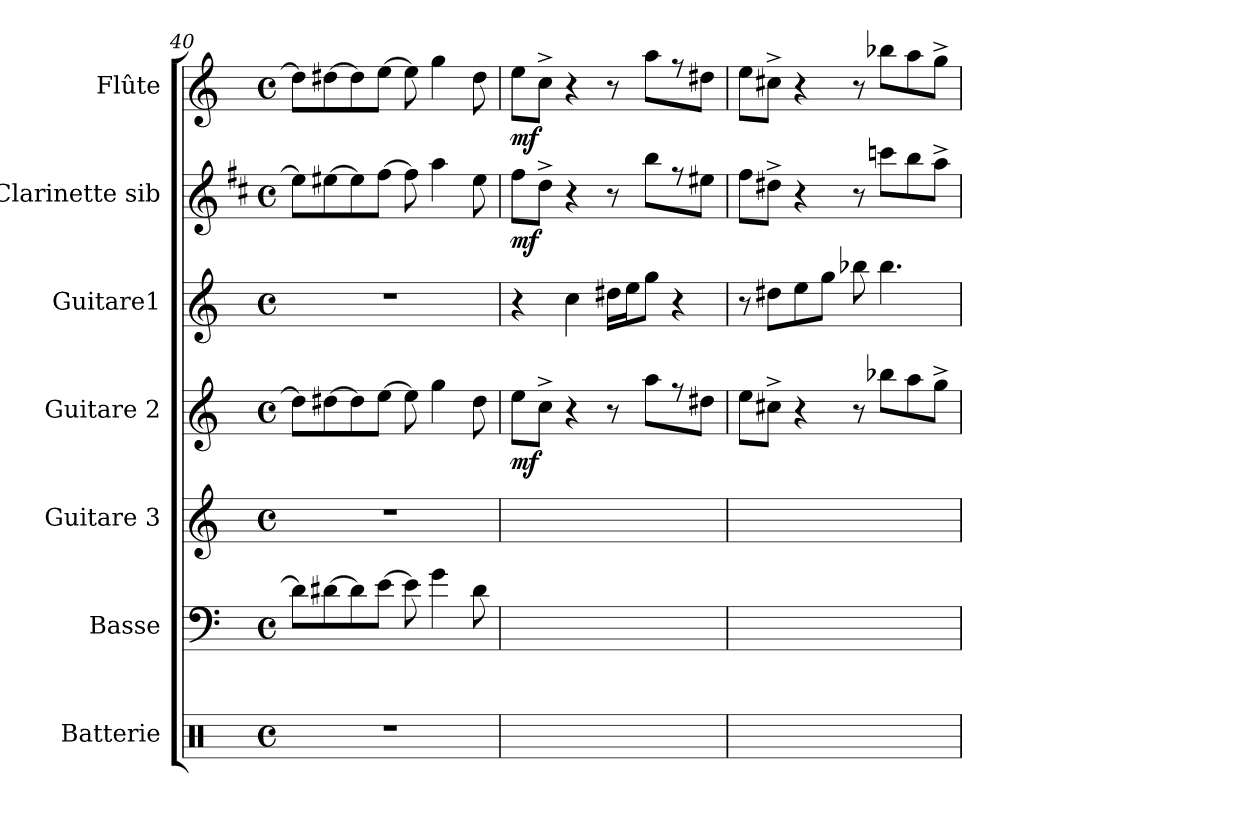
**kern	**kern	**kern	**kern	**dynam	**kern	**kern	**dynam	**kern	**dynam
*part7	*part6	*part5	*part4	*part4	*part3	*part2	*part2	*part1	*part1
*staff7	*staff6	*staff5	*staff4	*staff4	*staff3	*staff2	*staff2	*staff1	*staff1
*I"Batterie	*I"Basse	*I"Guitare 3	*I"Guitare 2	*	*I"Guitare1	*I"Clarinette sib	*	*I"Flûte	*
*I'Batt.	*I'B.ƒ.	*I'Gtr.ƒ. 3	*I'Gtr.ƒ. 2	*	*I'Gtr.ƒ. 1	*I'Cl. Sib	*	*I'Fl.	*
*clefX	*clefF4	*clefG2	*clefG2	*	*clefG2	*clefG2	*	*clefG2	*
*	*ITrd7c12	*ITrd7c12	*ITrd7c12	*	*ITrd7c12	*ITrd1c2	*	*	*
*k[]	*k[]	*k[]	*k[]	*	*k[]	*k[]	*	*k[]	*
*C:	*C:	*C:	*C:	*	*C:	*C:	*	*C:	*
*M4/4	*M4/4	*M4/4	*M4/4	*	*M4/4	*M4/4	*	*M4/4	*
*met(c)	*met(c)	*met(c)	*met(c)	*	*met(c)	*met(c)	*	*met(c)	*
=40	=40	=40	=40	=40	=40	=40	=40	=40	=40
1r	8D\L]	1r	8d\L]	.	1r	8dd\L]	.	8dd\L]	.
.	[8D#X\	.	[8d#X\	.	.	[8dd#X\	.	[8dd#X\	.
.	8D#\]	.	8d#\]	.	.	8dd#\]	.	8dd#\]	.
.	[8E\J	.	[8e\J	.	.	[8ee\J	.	[8ee\J	.
.	8E\]	.	8e\]	.	.	8ee\]	.	8ee\]	.
.	4G\	.	4g\	.	.	4gg\	.	4gg\	.
.	8D#\	.	8d#\	.	.	8dd#\	.	8dd#\	.
!!LO:PB:g=z
=41	=41	=41	=41	=41	=41	=41	=41	=41	=41
!	!	!	!	!LO:DY:b	!	!	!LO:DY:b	!	!LO:DY:b
1Rggyy	1Cyy	1Cyy	8e\L	mf	4r	8ee\L	mf	8ee\L	mf
.	.	.	8c^>\J	.	.	8cc^>\J	.	8cc^>\J	.
.	.	.	4r	.	4c\	4r	.	4r	.
.	.	.	8r	.	16d#X\LL	8r	.	8r	.
.	.	.	.	.	16e\J	.	.	.	.
.	.	.	8a\L	.	8g\J	8aa\L	.	8aa\L	.
.	.	.	8r	.	4r	8r	.	8r	.
.	.	.	8d#X\J	.	.	8dd#X\J	.	8dd#X\J	.
=42	=42	=42	=42	=42	=42	=42	=42	=42	=42
1Rggyy	1Cyy	1Cyy	8e\L	.	8r	8ee\L	.	8ee\L	.
.	.	.	8c#X^>\J	.	8d#X\L	8cc#X^>\J	.	8cc#X^>\J	.
.	.	.	4r	.	8e\	4r	.	4r	.
.	.	.	.	.	8g\J	.	.	.	.
.	.	.	8r	.	8b-X\	8r	.	8r	.
.	.	.	8b-X\L	.	4.b-\	8bb-X\L	.	8bb-X\L	.
.	.	.	8a\	.	.	8aa\	.	8aa\	.
.	.	.	8g^>\J	.	.	8gg^>\J	.	8gg^>\J	.
=	=	=	=	=	=	=	=	=	=
*-	*-	*-	*-	*-	*-	*-	*-	*-	*-
